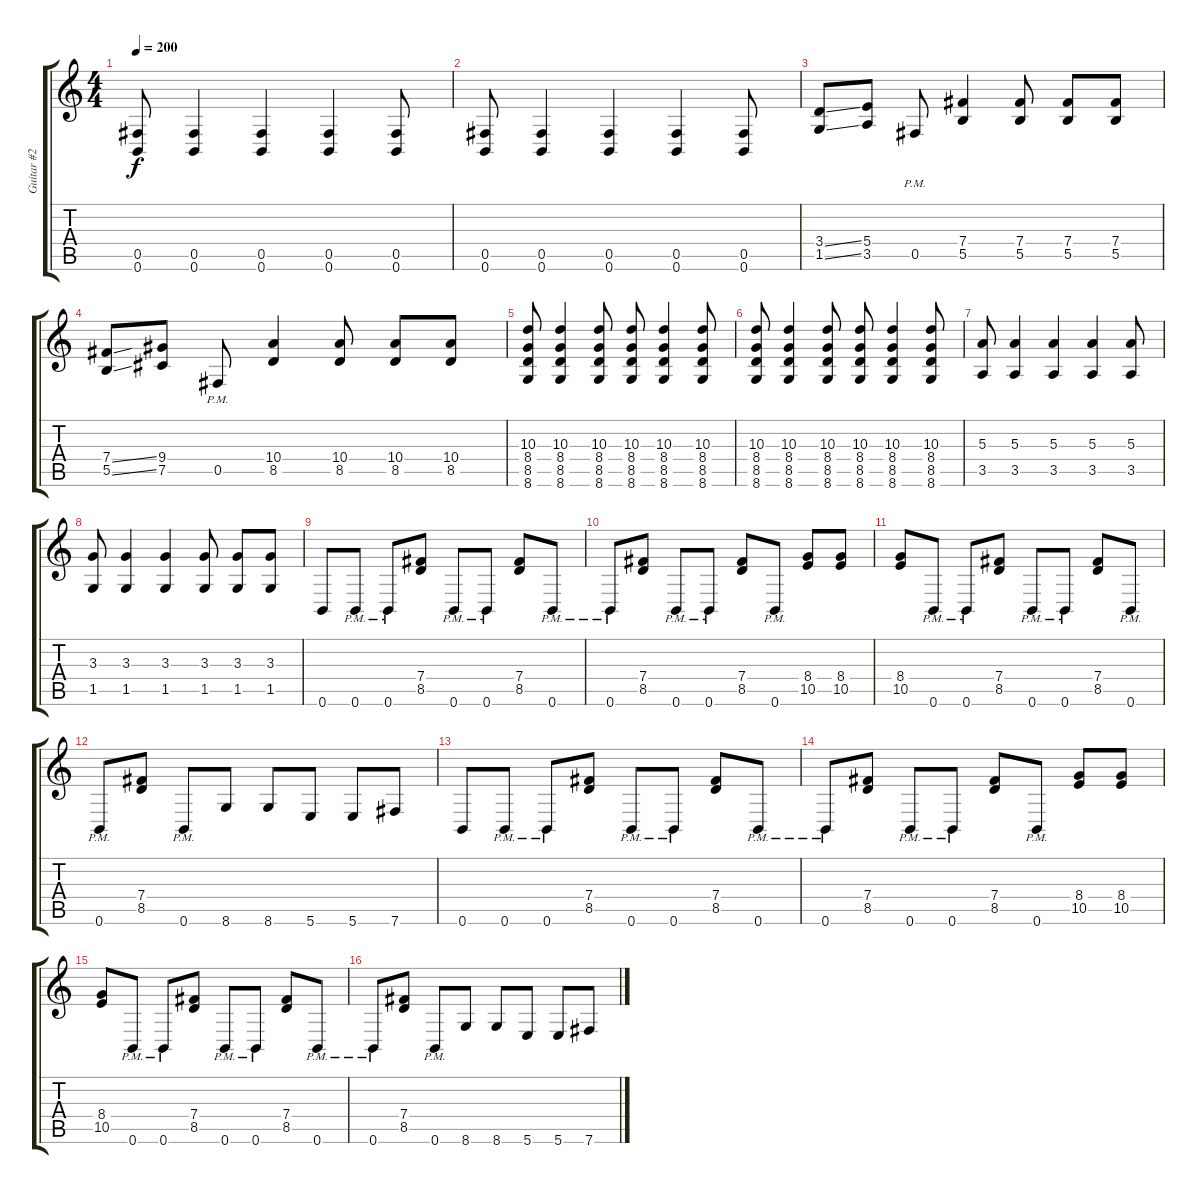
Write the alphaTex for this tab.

\track ("Guitar #2 [Aaron Brooks]" "Guitar #2 ") {instrument distortionguitar}
\staff {score tabs}
\tuning (Db4 Ab3 E3 B2 Gb2 B1) {hide}
\ts (4 4)
\tempo 200
\clef g2
\ks c
(0.5 0.6).8{dy f} (0.5 0.6).4 (0.5 0.6).4 (0.5 0.6).4 (0.5 0.6).8 |
(0.5 0.6).8 (0.5 0.6).4 (0.5 0.6).4 (0.5 0.6).4 (0.5 0.6).8 |
(3.4{ss} 1.5{ss}).8 (5.4 3.5).8 0.5{pm}.8 (7.4 5.5).4 (7.4 5.5).8 (7.4 5.5).8 (7.4 5.5).8 |
(7.4{ss} 5.5{ss}).8 (9.4 7.5).8 0.5{pm}.8 (10.4 8.5).4 (10.4 8.5).8 (10.4 8.5).8 (10.4 8.5).8 |
(10.3 8.4 8.5 8.6).8 (10.3 8.4 8.5 8.6).4 (10.3 8.4 8.5 8.6).8 (10.3 8.4 8.5 8.6).8 (10.3 8.4 8.5 8.6).4 (10.3 8.4 8.5 8.6).8 |
(10.3 8.4 8.5 8.6).8 (10.3 8.4 8.5 8.6).4 (10.3 8.4 8.5 8.6).8 (10.3 8.4 8.5 8.6).8 (10.3 8.4 8.5 8.6).4 (10.3 8.4 8.5 8.6).8 |
(5.3 3.5).8 (5.3 3.5).4 (5.3 3.5).4 (5.3 3.5).4 (5.3 3.5).8 |
(3.3 1.5).8 (3.3 1.5).4 (3.3 1.5).4 (3.3 1.5).8 (3.3 1.5).8 (3.3 1.5).8 |
0.6.8 0.6{pm}.8 0.6{pm}.8 (7.4 8.5).8 0.6{pm}.8 0.6{pm}.8 (7.4 8.5).8 0.6{pm}.8 |
0.6{pm}.8 (7.4 8.5).8 0.6{pm}.8 0.6{pm}.8 (7.4 8.5).8 0.6{pm}.8 (8.4 10.5).8 (8.4 10.5).8 |
(8.4 10.5).8 0.6{pm}.8 0.6{pm}.8 (7.4 8.5).8 0.6{pm}.8 0.6{pm}.8 (7.4 8.5).8 0.6{pm}.8 |
0.6{pm}.8 (7.4 8.5).8 0.6{pm}.8 8.6.8 8.6.8 5.6.8 5.6.8 7.6.8 |
0.6.8 0.6{pm}.8 0.6{pm}.8 (7.4 8.5).8 0.6{pm}.8 0.6{pm}.8 (7.4 8.5).8 0.6{pm}.8 |
0.6{pm}.8 (7.4 8.5).8 0.6{pm}.8 0.6{pm}.8 (7.4 8.5).8 0.6{pm}.8 (8.4 10.5).8 (8.4 10.5).8 |
(8.4 10.5).8 0.6{pm}.8 0.6{pm}.8 (7.4 8.5).8 0.6{pm}.8 0.6{pm}.8 (7.4 8.5).8 0.6{pm}.8 |
0.6{pm}.8 (7.4 8.5).8 0.6{pm}.8 8.6.8 8.6.8 5.6.8 5.6.8 7.6.8
